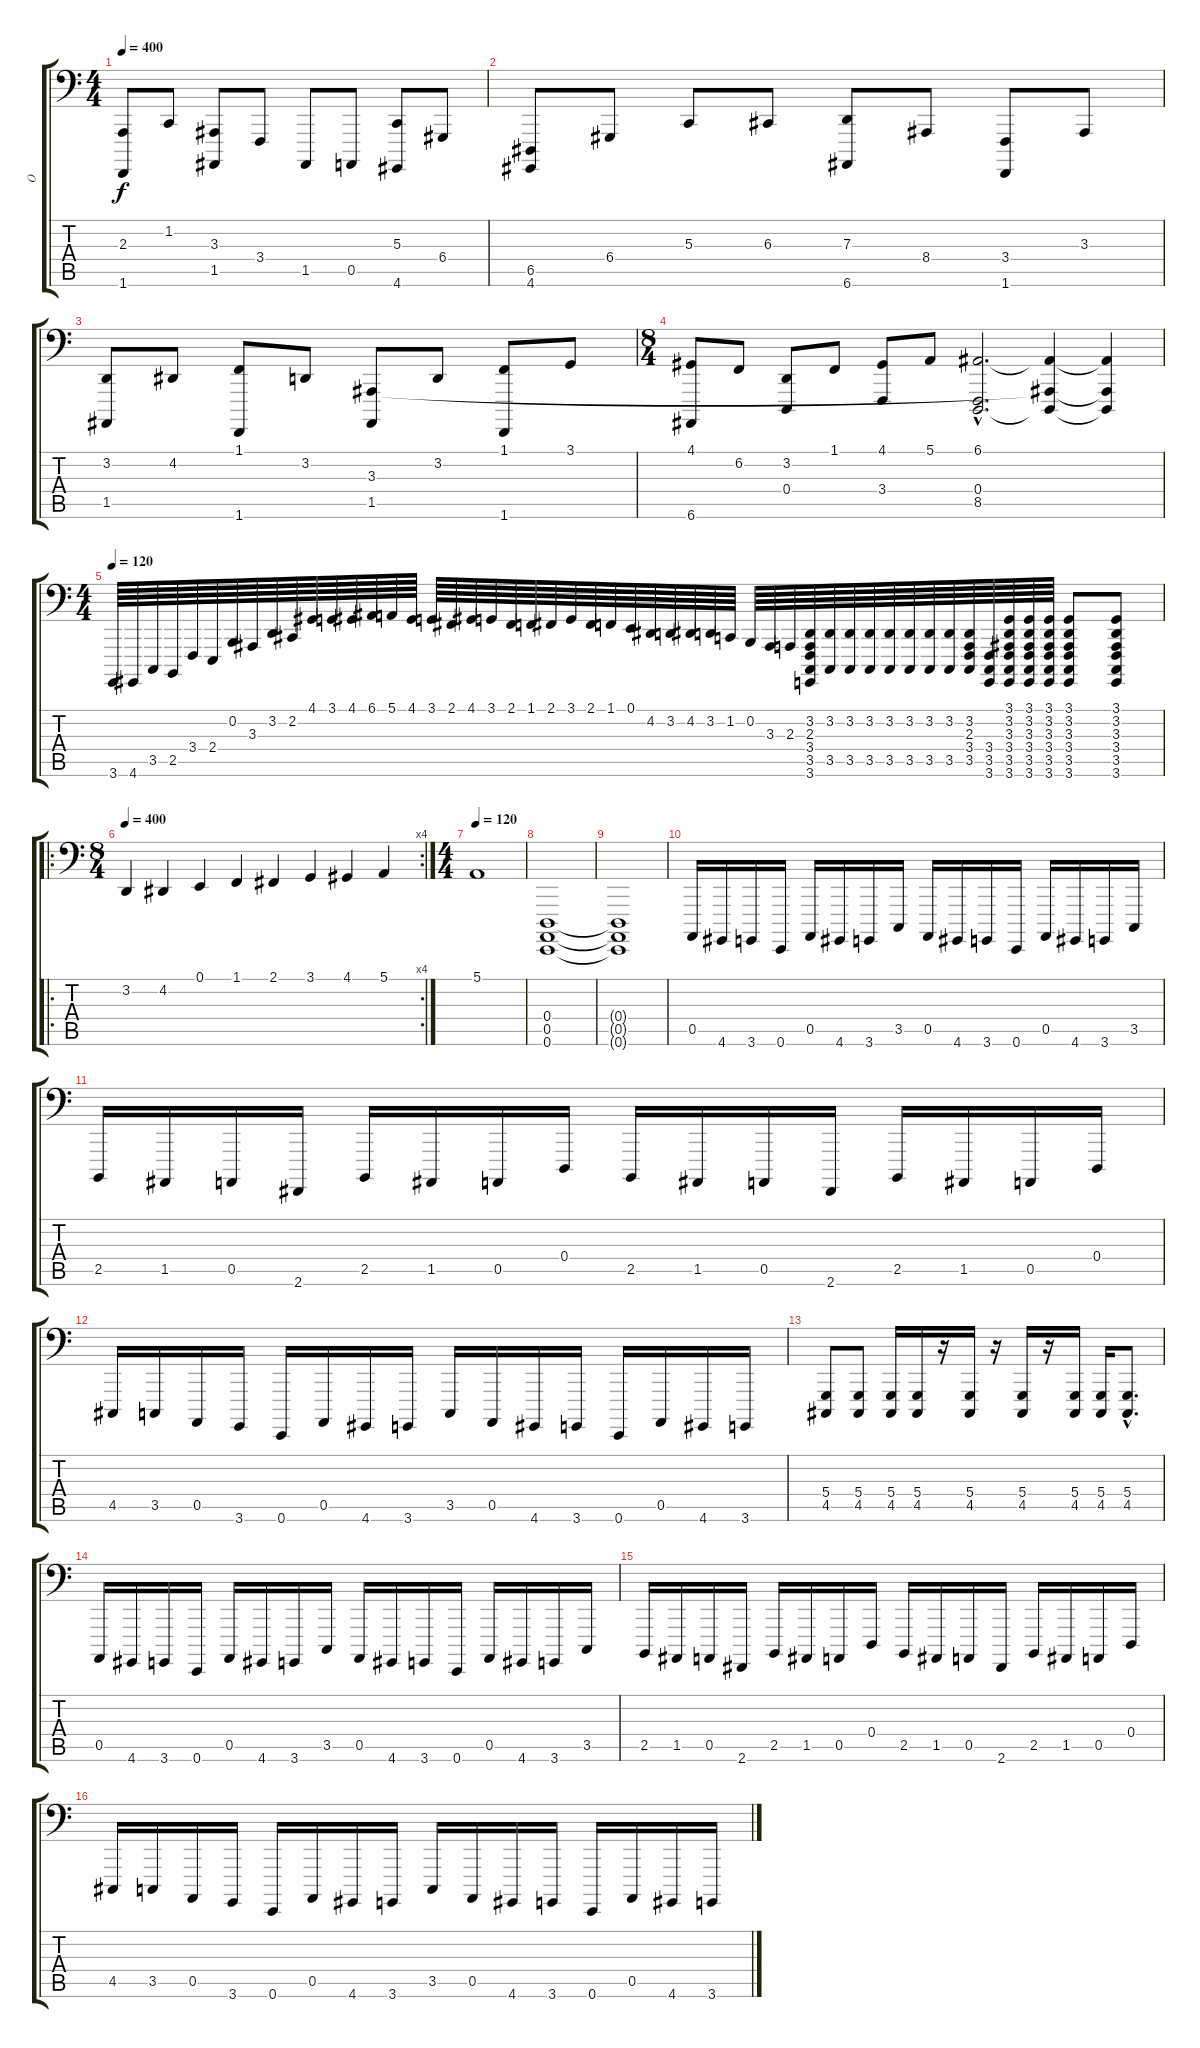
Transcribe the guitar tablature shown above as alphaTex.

\track ("O" "O") {instrument harpsichord}
\staff {score tabs}
\tuning (E2 B1 G1 D1 A0 E0) {hide}
\ts (4 4)
\tempo 400
\clef f4
\ks c
(2.3 1.6).8{dy f} 1.2.8 (3.3 1.5).8 3.4.8 1.5.8 0.5.8 (5.3 4.6).8 6.4.8 |
(6.5 4.6).8 6.4.8 5.3.8 6.3.8 (7.3 6.6).8 8.4.8 (3.4 1.6).8 3.3.8 |
(3.2 1.5).8 4.2.8 (1.1 1.6).8 3.2.8 (3.3 1.5).8 3.2.8 (1.1 1.6).8 3.1.8 |
\ts (8 4)
(4.1 6.6).8 6.2.8 (3.2 0.4).8 1.1.8 (4.1 3.4).8 5.1.8 (6.1{hac} 0.4{hac} 8.5{hac}).2{d} (6.1{t} 3.3{t} 0.4{t}).4 (6.1{t} 3.3{t} 0.4{t}).4 |
\ts (4 4)
\tempo 120
3.6.64 4.6.64 3.5.64 2.5.64 3.4.64 2.4.64 0.2.64 3.3.64 3.2.64 2.2.64 4.1.64 3.1.64 4.1.64 6.1.64 5.1.64 4.1.64 3.1.64 2.1.64 4.1.64 3.1.64 2.1.64 1.1.64 2.1.64 3.1.64 2.1.64 1.1.64 0.1.64 4.2.64 3.2.64 4.2.64 3.2.64 1.2.64 0.2.64 3.3.64 2.3.64 (3.2 2.3 3.4 3.5 3.6).64 (3.2 3.5).64 (3.2 3.5).64 (3.2 3.5).64 (3.2 3.5).64 (3.2 3.5).64 (3.2 3.5).64 (3.2 3.5).64 (3.2 2.3 3.4 3.5).64 (3.4 3.5 3.6).64 (3.1 3.2 3.3 3.4 3.5 3.6).64 (3.1 3.2 3.3 3.4 3.5 3.6).64 (3.1 3.2 3.3 3.4 3.5 3.6).64 (3.1 3.2 3.3 3.4 3.5 3.6).8 (3.1 3.2 3.3 3.4 3.5 3.6).8 |
\ro
\rc 4
\ts (8 4)
\tempo 400
3.2.4 4.2.4 0.1.4 1.1.4 2.1.4 3.1.4 4.1.4 5.1.4 |
\ts (4 4)
\tempo 120
5.1.1 |
(0.4 0.5 0.6).1 |
(0.4{t} 0.5{t} 0.6{t}).1 |
0.5.16 4.6.16 3.6.16 0.6.16 0.5.16 4.6.16 3.6.16 3.5.16 0.5.16 4.6.16 3.6.16 0.6.16 0.5.16 4.6.16 3.6.16 3.5.16 |
2.5.16 1.5.16 0.5.16 2.6.16 2.5.16 1.5.16 0.5.16 0.4.16 2.5.16 1.5.16 0.5.16 2.6.16 2.5.16 1.5.16 0.5.16 0.4.16 |
4.5.16 3.5.16 0.5.16 3.6.16 0.6.16 0.5.16 4.6.16 3.6.16 3.5.16 0.5.16 4.6.16 3.6.16 0.6.16 0.5.16 4.6.16 3.6.16 |
(5.4 4.5).8 (5.4 4.5).8 (5.4 4.5).16 (5.4 4.5).16 r.16 (5.4 4.5).16 r.16 (5.4 4.5).16 r.16 (5.4 4.5).16 (5.4 4.5).16 (5.4{hac} 4.5{hac}).8{d} |
0.5.16 4.6.16 3.6.16 0.6.16 0.5.16 4.6.16 3.6.16 3.5.16 0.5.16 4.6.16 3.6.16 0.6.16 0.5.16 4.6.16 3.6.16 3.5.16 |
2.5.16 1.5.16 0.5.16 2.6.16 2.5.16 1.5.16 0.5.16 0.4.16 2.5.16 1.5.16 0.5.16 2.6.16 2.5.16 1.5.16 0.5.16 0.4.16 |
4.5.16 3.5.16 0.5.16 3.6.16 0.6.16 0.5.16 4.6.16 3.6.16 3.5.16 0.5.16 4.6.16 3.6.16 0.6.16 0.5.16 4.6.16 3.6.16
